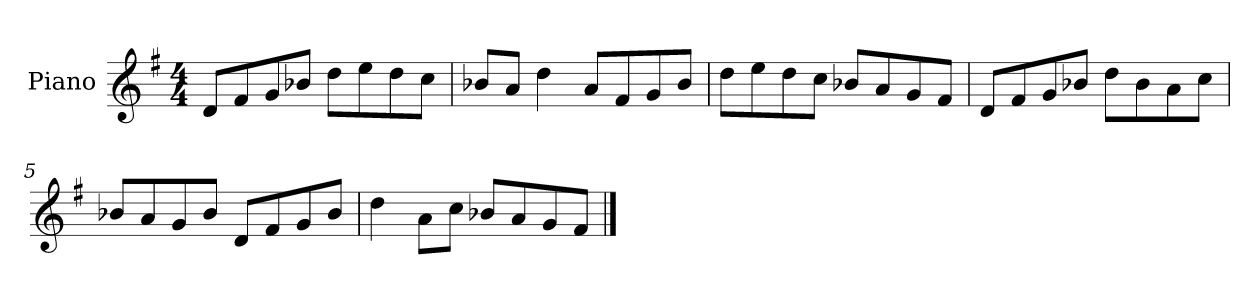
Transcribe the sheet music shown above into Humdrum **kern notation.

**kern
*part1
*staff1
*I"Piano
*I'P-no
*clefG2
*k[f#]
*M4/4
*MM90
=1
8d/L
8f#/
8g/
8b-X/J
8dd\L
8ee\
8dd\
8cc\J
=2
8b-X/L
8a/J
4dd\
8a/L
8f#/
8g/
8b-/J
=3
8dd\L
8ee\
8dd\
8cc\J
8b-X/L
8a/
8g/
8f#/J
=4
8d/L
8f#/
8g/
8b-X/J
8dd\L
8b-\
8a\
8cc\J
!!LO:LB:g=z
=5
8b-X/L
8a/
8g/
8b-/J
8d/L
8f#/
8g/
8b-/J
=6
4dd\
8a\L
8cc\J
8b-X/L
8a/
8g/
8f#/J
==
*-
